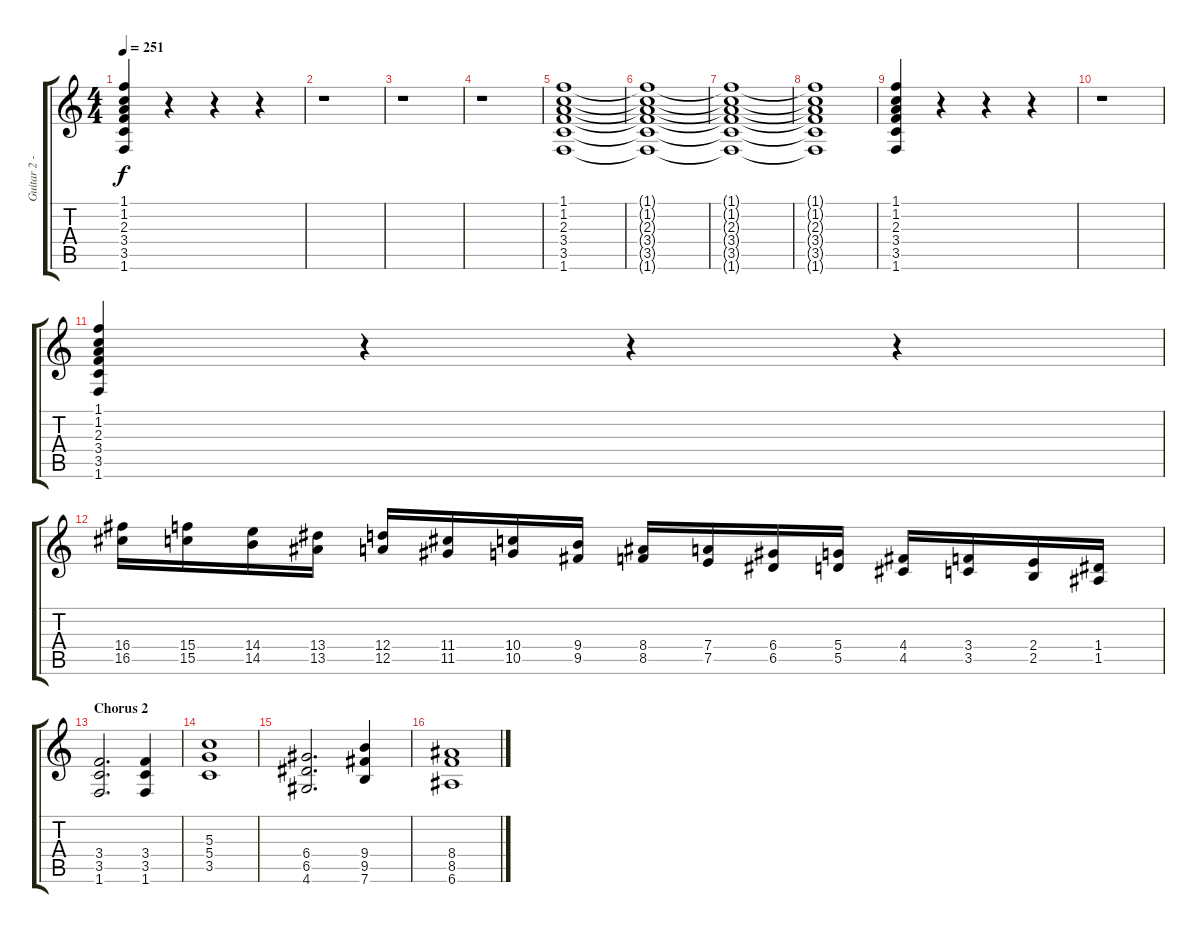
\track ("Guitar 2 - Chris" "Guitar 2 -") {instrument overdrivenguitar}
\staff {score tabs}
\tuning (E4 B3 G3 D3 A2 E2) {hide}
\ts (4 4)
\tempo 251
\clef g2
\ks c
(1.1 1.2 2.3 3.4 3.5 1.6).4{dy f} r.4 r.4 r.4 |
r.1 |
r.1 |
r.1 |
(1.1 1.2 2.3 3.4 3.5 1.6).1 |
(1.1{t} 1.2{t} 2.3{t} 3.4{t} 3.5{t} 1.6{t}).1 |
(1.1{t} 1.2{t} 2.3{t} 3.4{t} 3.5{t} 1.6{t}).1 |
(1.1{t} 1.2{t} 2.3{t} 3.4{t} 3.5{t} 1.6{t}).1 |
(1.1 1.2 2.3 3.4 3.5 1.6).4 r.4 r.4 r.4 |
r.1 |
(1.1 1.2 2.3 3.4 3.5 1.6).4 r.4 r.4 r.4 |
(16.4 16.5).16 (15.4 15.5).16 (14.4 14.5).16 (13.4 13.5).16 (12.4 12.5).16 (11.4 11.5).16 (10.4 10.5).16 (9.4 9.5).16 (8.4 8.5).16 (7.4 7.5).16 (6.4 6.5).16 (5.4 5.5).16 (4.4 4.5).16 (3.4 3.5).16 (2.4 2.5).16 (1.4 1.5).16 |
\section ("" "Chorus 2")
(3.4 3.5 1.6).2{d} (3.4 3.5 1.6).4 |
(5.3 5.4 3.5).1 |
(6.4 6.5 4.6).2{d} (9.4 9.5 7.6).4 |
(8.4 8.5 6.6).1
